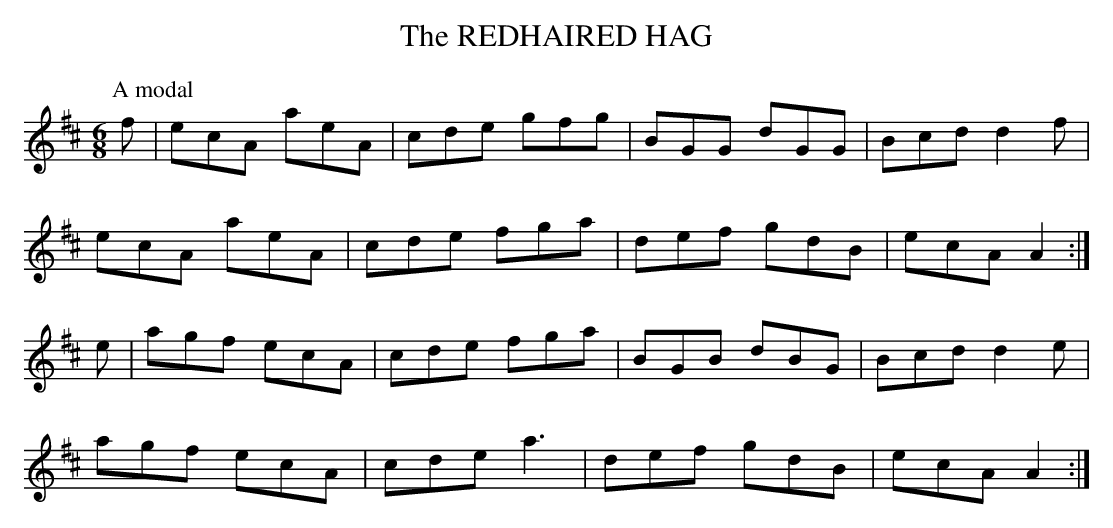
X:1
T:REDHAIRED HAG, The
measure 3 and calling A modal on this one.
M:6/8
L:1/8
K:Amix
P:A modal
f|ecA aeA|cde gfg|BGG dGG|Bcd d2f|
ecA aeA|cde fga|def gdB|ecA A2 :|
e|agf ecA|cde fga|BGB dBG|Bcd d2e|
agf ecA|cde a3|def gdB|ecA A2 :|
